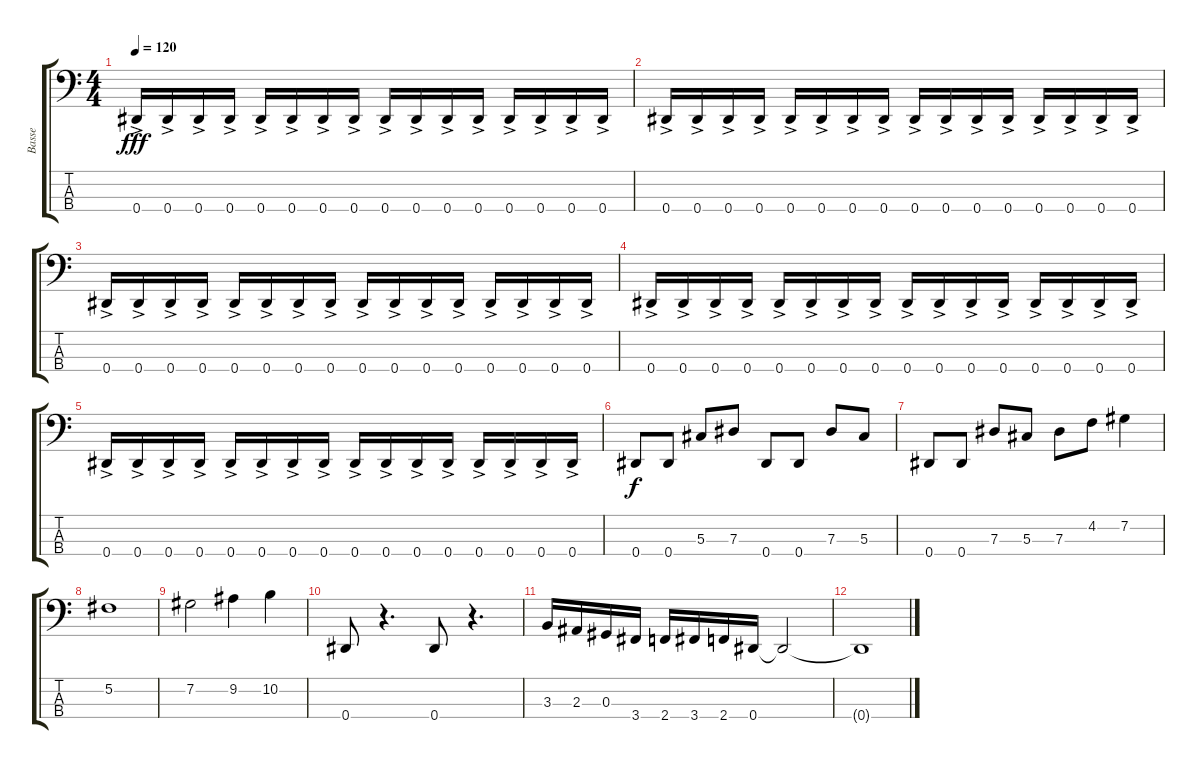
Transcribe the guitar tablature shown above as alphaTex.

\track ("Basse" "Basse") {instrument acousticbass}
\staff {score tabs}
\tuning (Gb2 Db2 Ab1 Eb1) {hide}
\ts (4 4)
\tempo 120
\clef f4
\ks c
0.4{ac}.16{dy fff} 0.4{ac}.16 0.4{ac}.16 0.4{ac}.16 0.4{ac}.16 0.4{ac}.16 0.4{ac}.16 0.4{ac}.16 0.4{ac}.16 0.4{ac}.16 0.4{ac}.16 0.4{ac}.16 0.4{ac}.16 0.4{ac}.16 0.4{ac}.16 0.4{ac}.16 |
0.4{ac}.16 0.4{ac}.16 0.4{ac}.16 0.4{ac}.16 0.4{ac}.16 0.4{ac}.16 0.4{ac}.16 0.4{ac}.16 0.4{ac}.16 0.4{ac}.16 0.4{ac}.16 0.4{ac}.16 0.4{ac}.16 0.4{ac}.16 0.4{ac}.16 0.4{ac}.16 |
0.4{ac}.16 0.4{ac}.16 0.4{ac}.16 0.4{ac}.16 0.4{ac}.16 0.4{ac}.16 0.4{ac}.16 0.4{ac}.16 0.4{ac}.16 0.4{ac}.16 0.4{ac}.16 0.4{ac}.16 0.4{ac}.16 0.4{ac}.16 0.4{ac}.16 0.4{ac}.16 |
0.4{ac}.16 0.4{ac}.16 0.4{ac}.16 0.4{ac}.16 0.4{ac}.16 0.4{ac}.16 0.4{ac}.16 0.4{ac}.16 0.4{ac}.16 0.4{ac}.16 0.4{ac}.16 0.4{ac}.16 0.4{ac}.16 0.4{ac}.16 0.4{ac}.16 0.4{ac}.16 |
0.4{ac}.16 0.4{ac}.16 0.4{ac}.16 0.4{ac}.16 0.4{ac}.16 0.4{ac}.16 0.4{ac}.16 0.4{ac}.16 0.4{ac}.16 0.4{ac}.16 0.4{ac}.16 0.4{ac}.16 0.4{ac}.16 0.4{ac}.16 0.4{ac}.16 0.4{ac}.16 |
0.4.8{dy f} 0.4.8 5.3.8 7.3.8 0.4.8 0.4.8 7.3.8 5.3.8 |
0.4.8 0.4.8 7.3.8 5.3.8 7.3.8 4.2.8 7.2.4 |
5.2.1 |
7.2.2 9.2.4 10.2.4 |
0.4.8 r.4{d} 0.4.8 r.4{d} |
3.3.16 2.3.16 0.3.16 3.4.16 2.4.16 3.4.16 2.4.16 0.4.16 0.4{t}.2 |
0.4{t}.1
